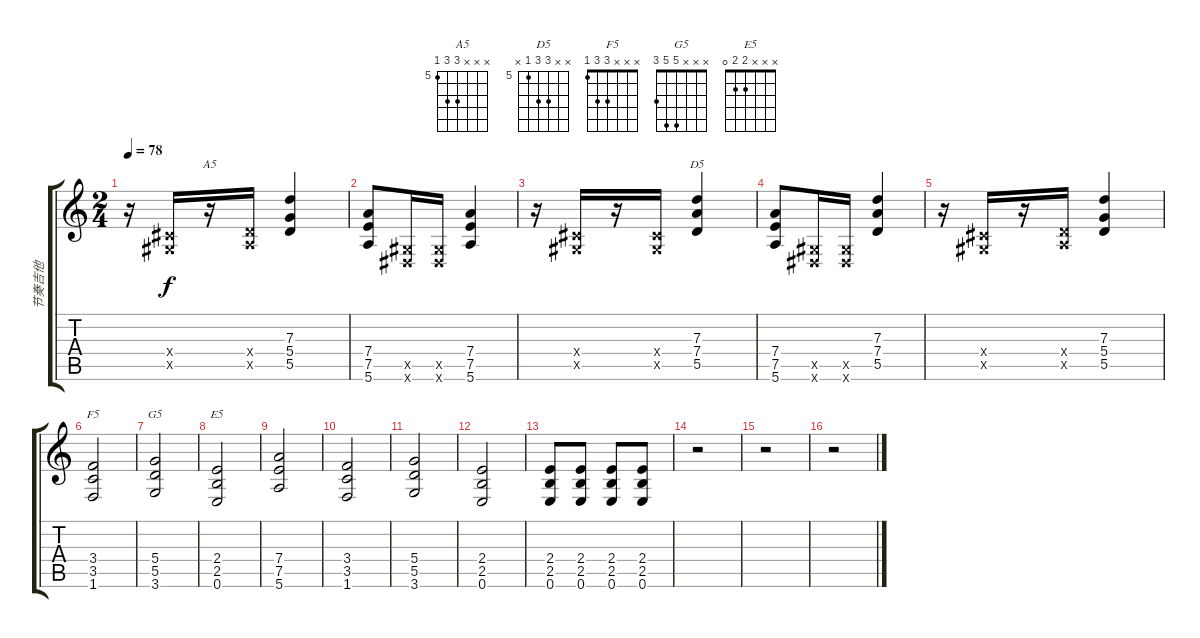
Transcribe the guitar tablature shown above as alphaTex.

\track ("节奏吉他" "节奏吉他") {instrument distortionguitar}
\staff {score tabs}
\tuning (E4 B3 G3 D3 A2 E2) {hide}
\chord ("A5" x x x 7 7 5) {firstfret 5}
\chord ("D5" x x 7 7 5 x) {firstfret 5}
\chord ("F5" x x x 3 3 1)
\chord ("G5" x x x 5 5 3)
\chord ("E5" x x x 2 2 0)
\ts (2 4)
\tempo 78
\clef g2
\ks c
r.16{dy f} (-1.4{x} -1.5{x}).16 r.16{ch "A5"} (0.4{x} 0.5{x}).16 (7.3 5.4 5.5).4 |
(7.4 7.5 5.6).8 (-1.5{x} -1.6{x}).16 (-1.5{x} -1.6{x}).16 (7.4 7.5 5.6).4 |
r.16 (-1.4{x} -1.5{x}).16 r.16 (-1.4{x} -1.5{x}).16 (7.3 7.4 5.5).4{ch "D5"} |
(7.4 7.5 5.6).8 (-1.5{x} -1.6{x}).16 (-1.5{x} -1.6{x}).16 (7.3 7.4 5.5).4 |
r.16 (-1.4{x} -1.5{x}).16 r.16 (0.4{x} 0.5{x}).16 (7.3 5.4 5.5).4 |
(3.4 3.5 1.6).2{ch "F5"} |
(5.4 5.5 3.6).2{ch "G5"} |
(2.4 2.5 0.6).2{ch "E5"} |
(7.4 7.5 5.6).2 |
(3.4 3.5 1.6).2 |
(5.4 5.5 3.6).2 |
(2.4 2.5 0.6).2 |
(2.4 2.5 0.6).8 (2.4 2.5 0.6).8 (2.4 2.5 0.6).8 (2.4 2.5 0.6).8 |
r.2 |
r.2 |
r.2
